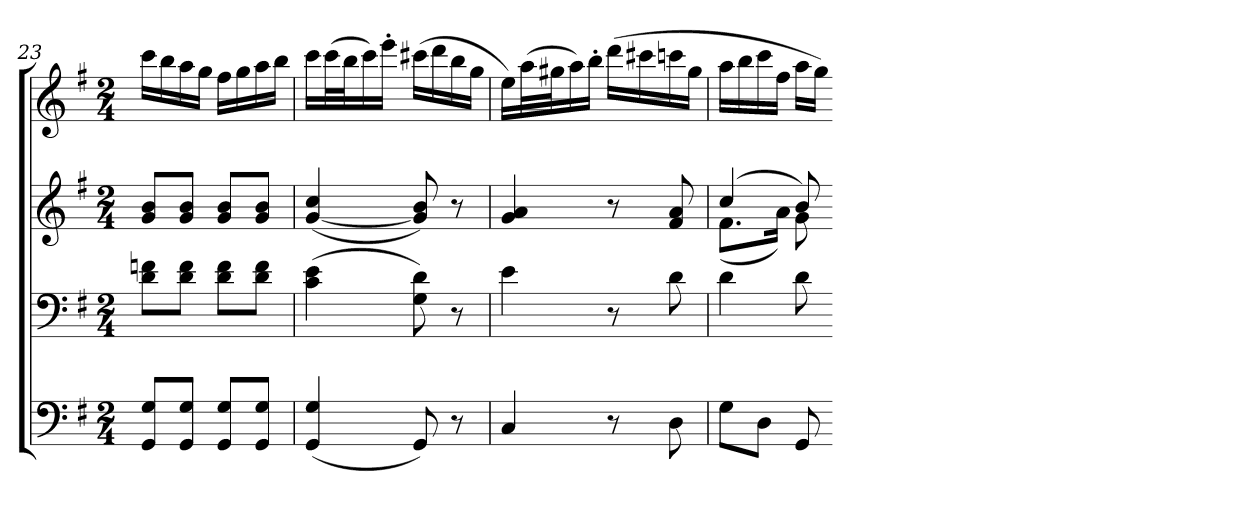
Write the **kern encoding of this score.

**kern	**kern	**kern	**kern
*part4	*part3	*part2	*part1
*staff4	*staff3	*staff2	*staff1
*clefF4	*clefF4	*clefG2	*clefG2
*k[f#]	*k[f#]	*k[f#]	*k[f#]
*G:	*G:	*G:	*G:
*M2/4	*M2/4	*M2/4	*M2/4
=23	=23	=23	=23
8GG 8GL	8d 8fnL	8g 8bL	16cccLL
.	.	.	16bb
8GG 8GJ	8d 8fJ	8g 8bJ	16aa
.	.	.	16ggJJ
8GG 8GL	8d 8fL	8g 8bL	16ff#LL
.	.	.	16gg
8GG 8GJ	8d 8fJ	8g 8bJ	16aa
.	.	.	16bbJJ
=24	=24	=24	=24
(4GG 4G	(4c 4e	([4g 4cc	16cccLL
.	.	.	(32cccL
.	.	.	32bbJ
.	.	.	16ccc)
.	.	.	16eee'JJ
8GG)	8G 8d)	8g] 8b)	(16ccc#XLL
.	.	.	16ddd
8r	8r	8r	16bb
.	.	.	16ggJJ
=25	=25	=25	=25
4C	4e	4g 4a	16eeLL)
.	.	.	(32aaL
.	.	.	32gg#XJ
.	.	.	16aa)
.	.	.	16bb'JJ
8r	8r	8r	(16dddLL
.	.	.	16ccc#X
8D	8d	8f# 8a	16cccn
.	.	.	16gg#JJ
=26	=26	=26	=26
*	*	*^	*
8GL	4d	(4cc	(8.f#L	16aaLL
.	.	.	.	16bb
8DJ	.	.	.	16ccc
.	.	.	16aJk)	16ff#JJ
8GG	8d	8b)	8g	16aaLL
.	.	.	.	16ggJJ)
*	*	*v	*v	*
=-	=-	=-	=-
*-	*-	*-	*-
